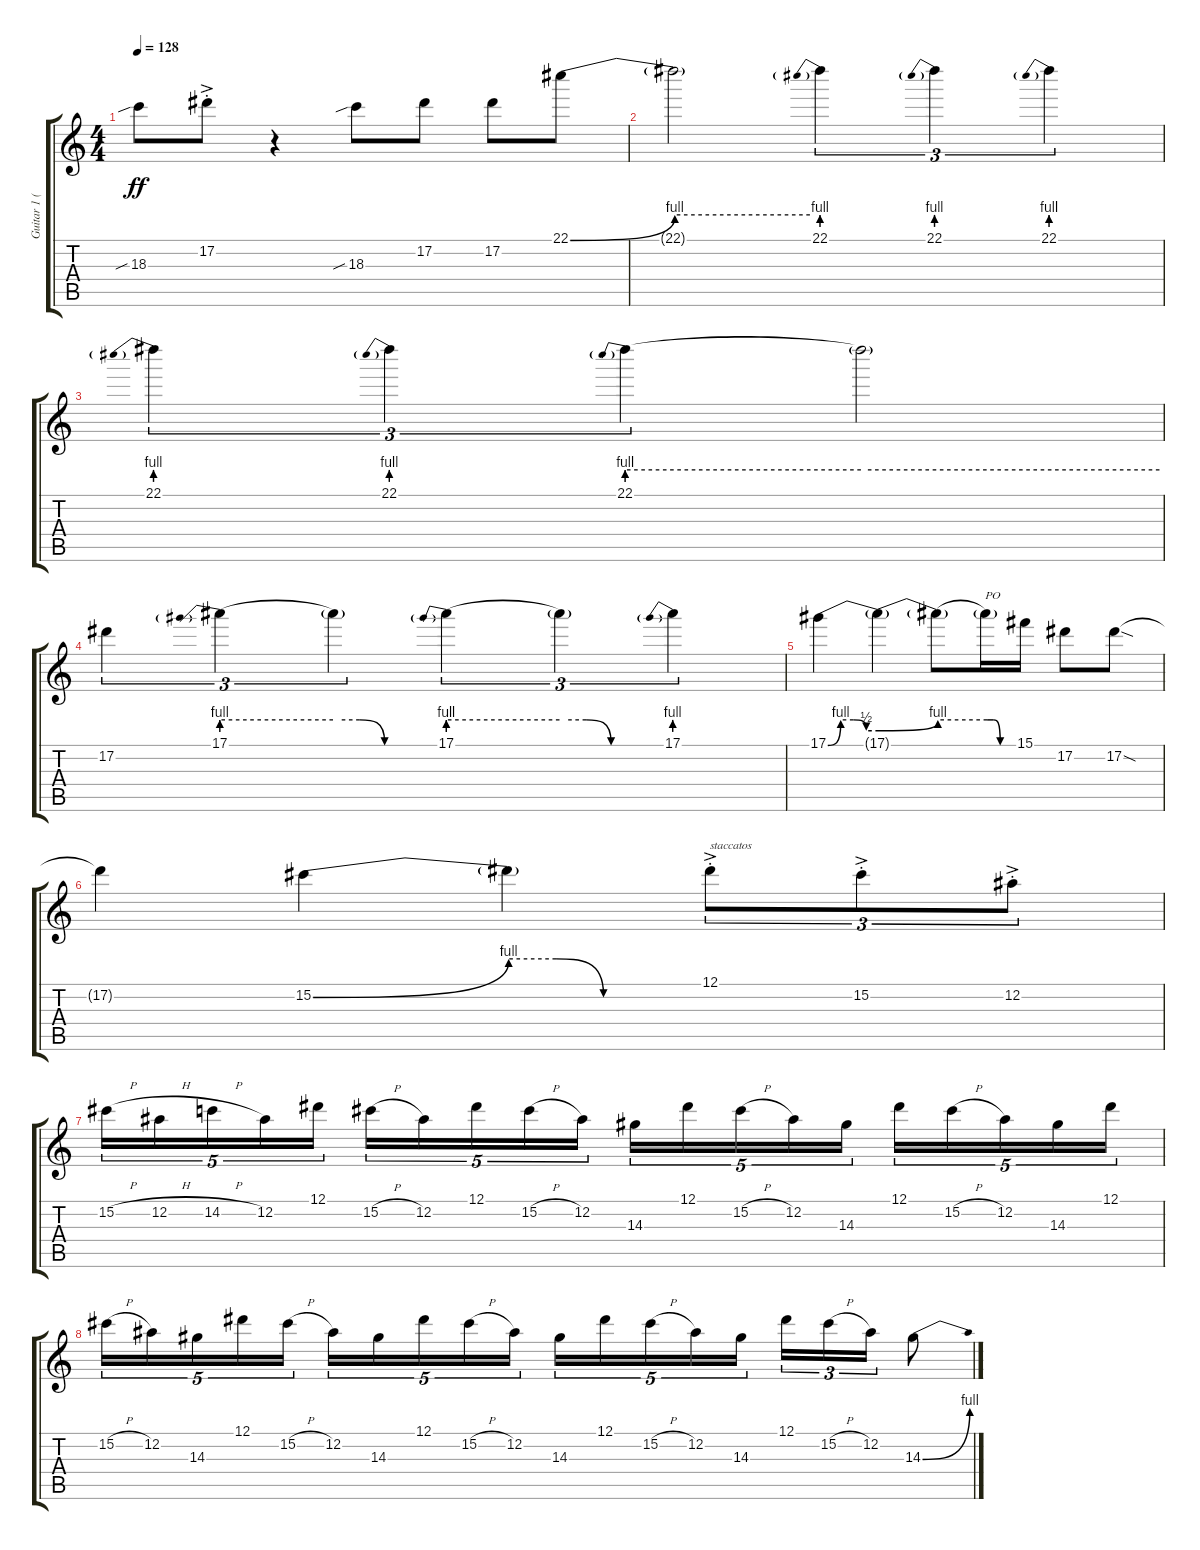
\track ("Guitar 1 (Slash)" "Guitar 1 (") {instrument overdrivenguitar}
\staff {score tabs}
\tuning (Eb4 Bb3 Gb3 Db3 Ab2 Eb2) {hide}
\ts (4 4)
\tempo 128
\clef g2
\ks c
18.3{sib}.8{dy ff} 17.2{ac st}.8 r.4 18.3{sib}.8 17.2.8 17.2.8 22.1{be (bend 0 0 60 4)}.8 |
22.1{be (hold 0 4 60 4) t}.2 22.1{be (prebend 0 4 60 4)}.4{tu (3 2)} 22.1{be (prebend 0 4 60 4)}.4{tu (3 2)} 22.1{be (prebend 0 4 60 4)}.4{tu (3 2)} |
22.1{be (prebend 0 4 60 4)}.4{tu (3 2)} 22.1{be (prebend 0 4 60 4)}.4{tu (3 2)} 22.1{be (prebend 0 4 60 4)}.4{tu (3 2)} 22.1{be (hold 0 4 60 4) t}.2 |
17.2.4{tu (3 2)} 17.1{be (prebend 0 4 60 4)}.4{tu (3 2)} 17.1{be (custom 0 4 15 4 30 0 60 0) t}.4{tu (3 2)} 17.1{be (prebend 0 4 60 4)}.4{tu (3 2)} 17.1{be (custom 0 4 15 4 30 0 60 0) t}.4{tu (3 2)} 17.1{be (prebend 0 4 60 4)}.4{tu (3 2)} |
17.1{be (custom 0 0 15 4 30 4 45 2 60 2)}.4 17.1{be (bend 0 2 60 4) t}.4 17.1{be (hold 0 4 60 4) t}.8 17.1{be (custom 0 4 15 4 30 0 60 0) t}.16{txt "PO"} 15.1.16 17.2.8 17.2{sod}.8 |
17.2{t}.4 15.2{be (bend 0 0 60 4)}.4 15.2{be (custom 0 4 15 4 30 0 60 0) t}.4 12.1{ac st}.8{tu (3 2) txt "staccatos"} 15.2{ac st}.8{tu (3 2)} 12.2{ac st}.8{tu (3 2)} |
15.2{h}.16{tu (5 4)} 12.2{h}.16{tu (5 4)} 14.2{h}.16{tu (5 4)} 12.2.16{tu (5 4)} 12.1.16{tu (5 4)} 15.2{h}.16{tu (5 4)} 12.2.16{tu (5 4)} 12.1.16{tu (5 4)} 15.2{h}.16{tu (5 4)} 12.2.16{tu (5 4)} 14.3.16{tu (5 4)} 12.1.16{tu (5 4)} 15.2{h}.16{tu (5 4)} 12.2.16{tu (5 4)} 14.3.16{tu (5 4)} 12.1.16{tu (5 4)} 15.2{h}.16{tu (5 4)} 12.2.16{tu (5 4)} 14.3.16{tu (5 4)} 12.1.16{tu (5 4)} |
15.2{h}.16{tu (5 4)} 12.2.16{tu (5 4)} 14.3.16{tu (5 4)} 12.1.16{tu (5 4)} 15.2{h}.16{tu (5 4)} 12.2.16{tu (5 4)} 14.3.16{tu (5 4)} 12.1.16{tu (5 4)} 15.2{h}.16{tu (5 4)} 12.2.16{tu (5 4)} 14.3.16{tu (5 4)} 12.1.16{tu (5 4)} 15.2{h}.16{tu (5 4)} 12.2.16{tu (5 4)} 14.3.16{tu (5 4)} 12.1.16{tu (3 2)} 15.2{h}.16{tu (3 2)} 12.2.16{tu (3 2)} 14.3{be (bend 0 0 60 4)}.8
